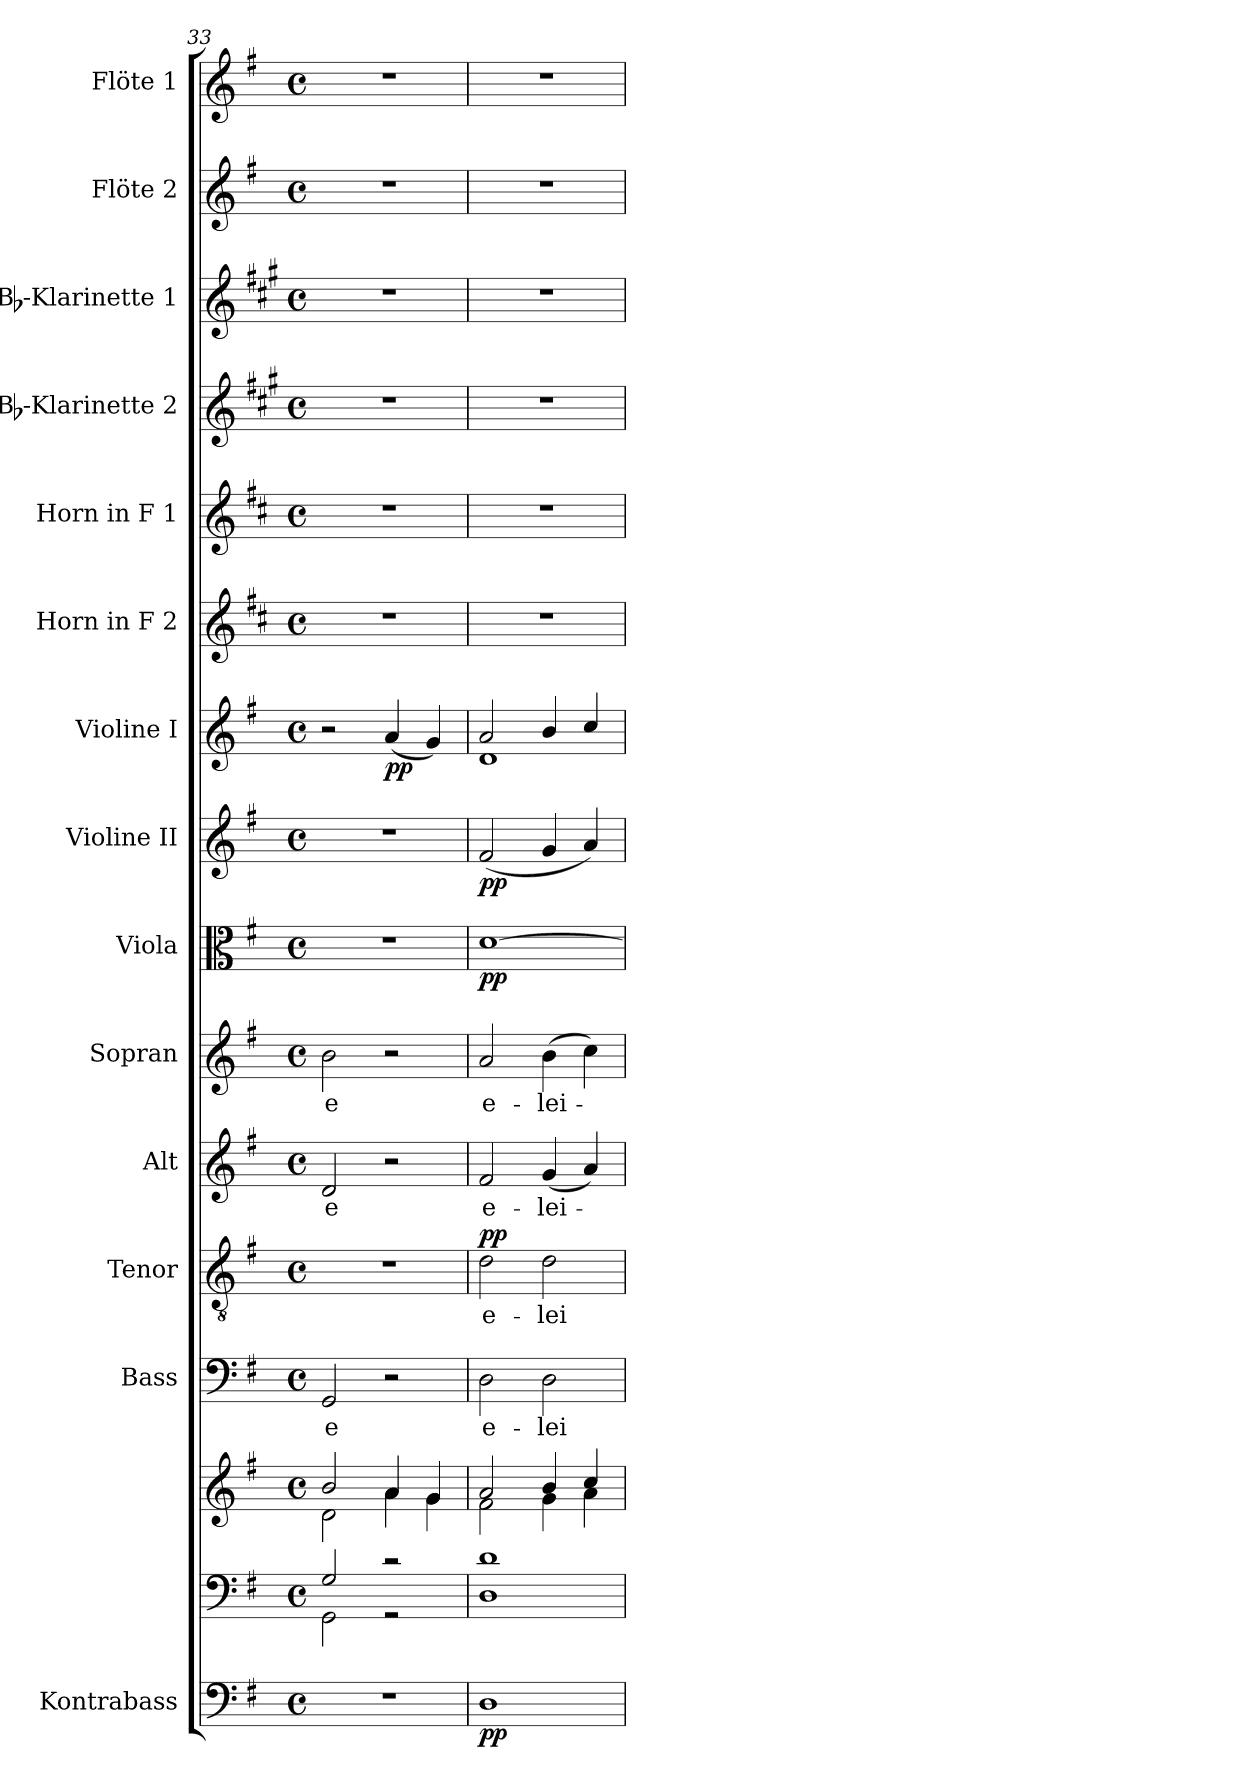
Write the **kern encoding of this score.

**kern	**dynam	**kern	**kern	**kern	**text	**kern	**text	**dynam	**kern	**text	**kern	**text	**kern	**dynam	**kern	**dynam	**kern	**dynam	**kern	**kern	**kern	**kern	**kern	**kern
*part15	*part15	*part14	*part14	*part13	*part13	*part12	*part12	*part12	*part11	*part11	*part10	*part10	*part9	*part9	*part8	*part8	*part7	*part7	*part6	*part5	*part4	*part3	*part2	*part1
*staff16	*staff16	*staff15	*staff14	*staff13	*staff13	*staff12	*staff12	*staff12	*staff11	*staff11	*staff10	*staff10	*staff9	*staff9	*staff8	*staff8	*staff7	*staff7	*staff6	*staff5	*staff4	*staff3	*staff2	*staff1
*I"Kontrabass	*	*	*	*I"Bass	*	*I"Tenor	*	*	*I"Alt	*	*I"Sopran	*	*I"Viola	*	*I"Violine II	*	*I"Violine I	*	*I"Horn in F 2	*I"Horn in F 1	*I"Bb-Klarinette 2	*I"Bb-Klarinette 1	*I"Flöte 2	*I"Flöte 1
*I'Kb.	*	*	*	*I'B.	*	*I'T.	*	*	*I'A.	*	*I'S.	*	*I'Vla.	*	*I'Vl. II	*	*I'Vl. I	*	*I'Horn 2	*I'Horn 1	*I'Bb Kl. 2	*I'Bb Kl. 1	*I'Fl. 2	*I'Fl. 1
*clefF4	*	*clefF4	*clefG2	*clefF4	*	*clefGv2	*	*	*clefG2	*	*clefG2	*	*clefC3	*	*clefG2	*	*clefG2	*	*clefG2	*clefG2	*clefG2	*clefG2	*clefG2	*clefG2
*ITrd7c12	*	*	*	*	*	*	*	*	*	*	*	*	*	*	*	*	*	*	*ITrd4c7	*ITrd4c7	*ITrd1c2	*ITrd1c2	*	*
*k[f#]	*	*k[f#]	*k[f#]	*k[f#]	*	*k[f#]	*	*	*k[f#]	*	*k[f#]	*	*k[f#]	*	*k[f#]	*	*k[f#]	*	*k[f#]	*k[f#]	*k[f#]	*k[f#]	*k[f#]	*k[f#]
*G:	*	*G:	*G:	*G:	*	*G:	*	*	*G:	*	*G:	*	*G:	*	*G:	*	*G:	*	*G:	*G:	*G:	*G:	*G:	*G:
*M4/4	*	*M4/4	*M4/4	*M4/4	*	*M4/4	*	*	*M4/4	*	*M4/4	*	*M4/4	*	*M4/4	*	*M4/4	*	*M4/4	*M4/4	*M4/4	*M4/4	*M4/4	*M4/4
*met(c)	*	*met(c)	*met(c)	*met(c)	*	*met(c)	*	*	*met(c)	*	*met(c)	*	*met(c)	*	*met(c)	*	*met(c)	*	*met(c)	*met(c)	*met(c)	*met(c)	*met(c)	*met(c)
=33	=33	=33	=33	=33	=33	=33	=33	=33	=33	=33	=33	=33	=33	=33	=33	=33	=33	=33	=33	=33	=33	=33	=33	=33
*	*	*^	*^	*	*	*	*	*	*	*	*	*	*	*	*	*	*	*	*	*	*	*	*	*
!	!	!	!	!	!	!	!LO:LY:b	!	!	!	!	!LO:LY:b	!	!LO:LY:b	!	!	!	!	!	!	!	!	!	!	!	!
1r	.	2G/	2GG\	2b/	2d\	2GG/	-e	1r	.	.	2d/	-e	2b\	-e	1r	.	1r	.	2r	.	1r	1r	1r	1r	1r	1r
!	!	!	!	!	!	!	!	!	!	!	!	!	!	!	!	!	!	!	!	!LO:DY:b	!	!	!	!	!	!
.	.	2r	2r	4a/	4a\	2r	.	.	.	.	2r	.	2r	.	.	.	.	.	(<4a/	pp	.	.	.	.	.	.
.	.	.	.	4g/	4g\	.	.	.	.	.	.	.	.	.	.	.	.	.	4g/)	.	.	.	.	.	.	.
=34	=34	=34	=34	=34	=34	=34	=34	=34	=34	=34	=34	=34	=34	=34	=34	=34	=34	=34	=34	=34	=34	=34	=34	=34	=34	=34
!	!LO:DY:b	!	!	!	!	!	!LO:LY:b	!	!LO:LY:b	!LO:DY:a	!	!LO:LY:b	!	!LO:LY:b	!	!LO:DY:b	!	!LO:DY:b	!	!	!	!	!	!	!	!
*	*	*	*	*	*	*	*	*	*	*	*	*	*	*	*	*	*	*	*^	*	*	*	*	*	*	*
1DD	pp	1d	1D	2a/	2f#\	2D\	e-	2d\	e-	pp	2f#/	e-	2a/	e-	[1d	pp	(<2f#/	pp	2a/	1d	.	1r	1r	1r	1r	1r	1r
!	!	!	!	!	!	!	!LO:LY:b	!	!LO:LY:b	!	!	!LO:LY:b	!	!LO:LY:b	!	!	!	!	!	!	!	!	!	!	!	!	!
.	.	.	.	4b/	4g\	2D\	-lei-	2d\	-lei-	.	(<4g/	-lei-	(>4b\	-lei-	.	.	4g/	.	4b/	.	.	.	.	.	.	.	.
.	.	.	.	4cc/	4a\	.	.	.	.	.	4a/)	.	4cc\)	.	.	.	4a/)	.	4cc/	.	.	.	.	.	.	.	.
*	*	*v	*v	*	*	*	*	*	*	*	*	*	*	*	*	*	*	*	*v	*v	*	*	*	*	*	*	*
*	*	*	*v	*v	*	*	*	*	*	*	*	*	*	*	*	*	*	*	*	*	*	*	*	*	*
=	=	=	=	=	=	=	=	=	=	=	=	=	=	=	=	=	=	=	=	=	=	=	=	=
*-	*-	*-	*-	*-	*-	*-	*-	*-	*-	*-	*-	*-	*-	*-	*-	*-	*-	*-	*-	*-	*-	*-	*-	*-
